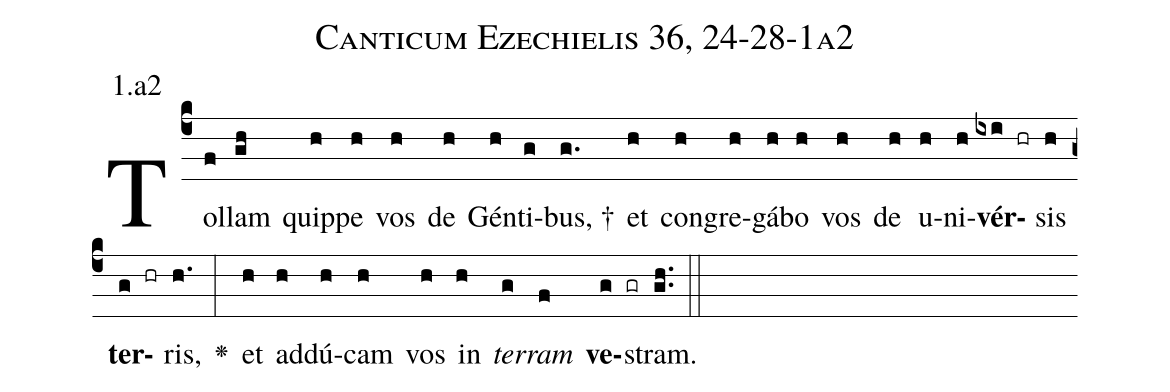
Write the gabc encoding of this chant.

name: Canticum Ezechielis 36, 24-28-1a2;
annotation: 1.a2;
%%
(c4)Tol(f)lam(gh) quip(h)pe(h) vos(h) de(h) Gén(h)ti(g)bus, †(g.) et(h) con(h)gre(h)gá(h)bo(h) vos(h) de(h) u(h)ni(h)<b>vér</b>(ixi hr)sis(h) <b>ter</b>(g hr)ris,(h.) <v>\greheightstar</v>(:) et(h) ad(h)dú(h)cam(h) vos(h) in(h) <i>ter</i>(g)<i>ram</i>(f) <b>ve</b>(g gr)stram.(gh..) (::)


%E(h) u(h) o(g) u(f) a(g) e.(gh..) (::)
